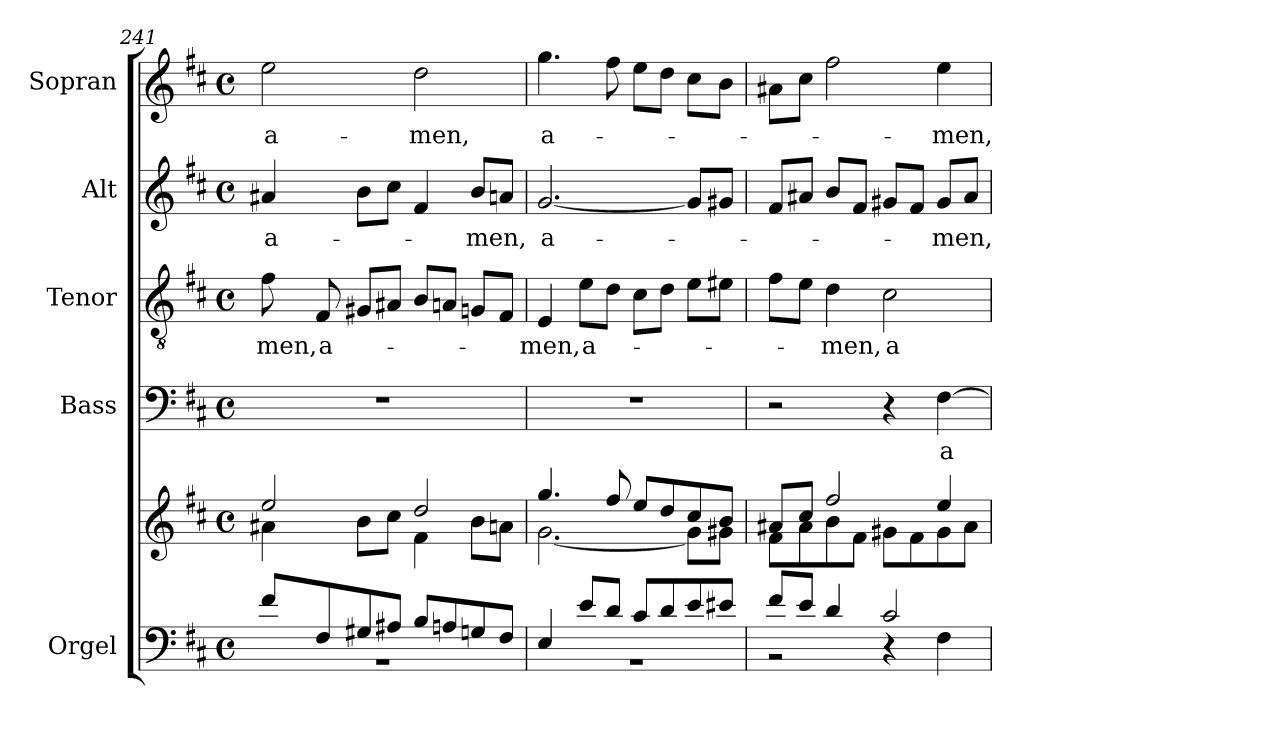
**kern	**kern	**kern	**text	**kern	**text	**kern	**text	**kern	**text
*part5	*part5	*part4	*part4	*part3	*part3	*part2	*part2	*part1	*part1
*staff6	*staff5	*staff4	*staff4	*staff3	*staff3	*staff2	*staff2	*staff1	*staff1
*I"Orgel	*	*I"Bass	*	*I"Tenor	*	*I"Alt	*	*I"Sopran	*
*I'Org.	*	*I'B.	*	*I'T.	*	*I'A.	*	*I'S.	*
*clefF4	*clefG2	*clefF4	*	*clefGv2	*	*clefG2	*	*clefG2	*
*k[f#c#]	*k[f#c#]	*k[f#c#]	*	*k[f#c#]	*	*k[f#c#]	*	*k[f#c#]	*
*D:	*D:	*D:	*	*D:	*	*D:	*	*D:	*
*M4/4	*M4/4	*M4/4	*	*M4/4	*	*M4/4	*	*M4/4	*
*met(c)	*met(c)	*met(c)	*	*met(c)	*	*met(c)	*	*met(c)	*
=241	=241	=241	=241	=241	=241	=241	=241	=241	=241
*^	*^	*	*	*	*	*	*	*	*
!	!	!	!	!	!	!	!LO:LY:b	!	!LO:LY:b	!	!LO:LY:b
8f#/L	1rBB	2ee/	4a#X\	1r	.	8f#\	-men,	4a#X/	a-	2ee\	a-
!	!	!	!	!	!	!	!LO:LY:b	!	!	!	!
8F#/	.	.	.	.	.	8F#/	a-	.	.	.	.
8G#X/	.	.	8b\L	.	.	8G#X/L	.	8b\L	.	.	.
8A#X/J	.	.	8cc#\J	.	.	8A#X/J	.	8cc#\J	.	.	.
!	!	!	!	!	!	!	!	!	!	!	!LO:LY:b
8B/L	.	2dd/	4f#\	.	.	8B/L	.	4f#/	.	2dd\	-men,
8An/	.	.	.	.	.	8An/J	.	.	.	.	.
!	!	!	!	!	!	!	!	!	!LO:LY:b	!	!
8Gn/	.	.	8b\L	.	.	8Gn/L	.	8b/L	-men,	.	.
8F#/J	.	.	8an\J	.	.	8F#/J	.	8an/J	.	.	.
!!LO:LB:g=z
=242	=242	=242	=242	=242	=242	=242	=242	=242	=242	=242	=242
!	!	!	!	!	!	!	!LO:LY:b	!	!LO:LY:b	!	!LO:LY:b
4E/	1rBB	4.gg/	[<2.g\	1r	.	4E/	-men,	[2.g/	a-	4.gg\	a-
!	!	!	!	!	!	!	!LO:LY:b	!	!	!	!
8e/L	.	.	.	.	.	8e\L	a-	.	.	.	.
8d/J	.	8ff#/	.	.	.	8d\J	.	.	.	8ff#\	.
8c#/L	.	8ee/L	.	.	.	8c#\L	.	.	.	8ee\L	.
8d/	.	8dd/	.	.	.	8d\J	.	.	.	8dd\J	.
8e/	.	8cc#/	8g\L]	.	.	8e\L	.	8g/L]	.	8cc#\L	.
8e#X/J	.	8b/J	8g#X\J	.	.	8e#X\J	.	8g#X/J	.	8b\J	.
=243	=243	=243	=243	=243	=243	=243	=243	=243	=243	=243	=243
8f#/L	2r	8a#X/L	8f#\L	2r	.	8f#\L	.	8f#/L	.	8a#X\L	.
8e/J	.	8cc#/J	8a#\	.	.	8e\J	.	8a#X/J	.	8cc#\J	.
!	!	!	!	!	!	!	!LO:LY:b	!	!	!	!
4d/	.	2ff#/	8b\	.	.	4d\	-men,	8b/L	.	2ff#\	.
.	.	.	8f#\J	.	.	.	.	8f#/J	.	.	.
!	!	!	!	!	!	!	!LO:LY:b	!	!	!	!
2c#/	4rC	.	8g#X\L	4r	.	2c#\	a-	8g#X/L	.	.	.
.	.	.	8f#\	.	.	.	.	8f#/J	.	.	.
!	!	!	!	!	!LO:LY:b	!	!	!	!LO:LY:b	!	!LO:LY:b
.	4F#\	4ee/	8g#\	[4F#\	a-	.	.	8g#/L	-men,	4ee\	-men,
.	.	.	8a#\J	.	.	.	.	8a#/J	.	.	.
*v	*v	*	*	*	*	*	*	*	*	*	*
*	*v	*v	*	*	*	*	*	*	*	*
=	=	=	=	=	=	=	=	=	=
*-	*-	*-	*-	*-	*-	*-	*-	*-	*-
